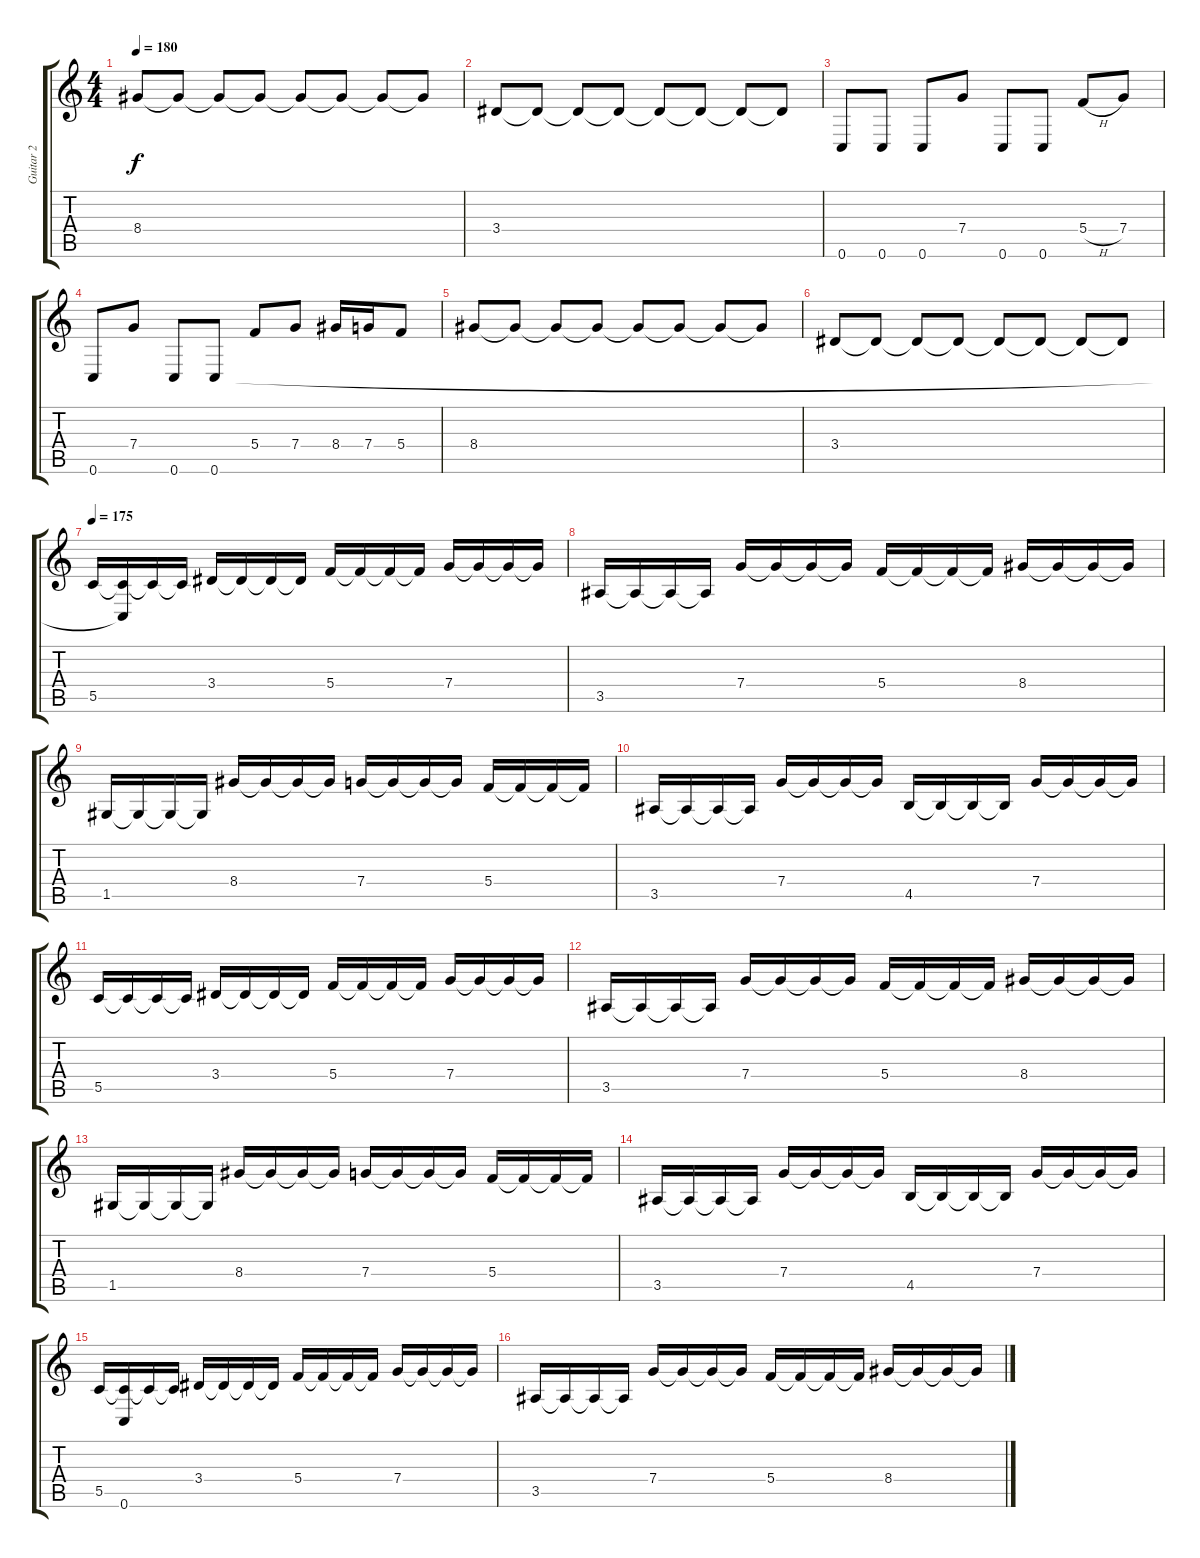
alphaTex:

\track ("Guitar 2" "Guitar 2") {instrument overdrivenguitar}
\staff {score tabs}
\tuning (D4 A3 F3 C3 G2 C2) {hide}
\ts (4 4)
\tempo 180
\clef g2
\ks c
8.4.8{dy f} 8.4{t}.8 8.4{t}.8 8.4{t}.8 8.4{t}.8 8.4{t}.8 8.4{t}.8 8.4{t}.8 |
3.4.8 3.4{t}.8 3.4{t}.8 3.4{t}.8 3.4{t}.8 3.4{t}.8 3.4{t}.8 3.4{t}.8 |
0.6.8 0.6.8 0.6.8 7.4.8 0.6.8 0.6.8 5.4{h}.8 7.4.8 |
0.6.8 7.4.8 0.6.8 0.6.8 5.4.8 7.4.8 8.4.16 7.4.16 5.4.8 |
8.4.8 8.4{t}.8 8.4{t}.8 8.4{t}.8 8.4{t}.8 8.4{t}.8 8.4{t}.8 8.4{t}.8 |
3.4.8 3.4{t}.8 3.4{t}.8 3.4{t}.8 3.4{t}.8 3.4{t}.8 3.4{t}.8 3.4{t}.8 |
\tempo 175
5.5.16 (5.5{t} 0.6{t}).16 5.5{t}.16 5.5{t}.16 3.4.16 3.4{t}.16 3.4{t}.16 3.4{t}.16 5.4.16 5.4{t}.16 5.4{t}.16 5.4{t}.16 7.4.16 7.4{t}.16 7.4{t}.16 7.4{t}.16 |
3.5.16 3.5{t}.16 3.5{t}.16 3.5{t}.16 7.4.16 7.4{t}.16 7.4{t}.16 7.4{t}.16 5.4.16 5.4{t}.16 5.4{t}.16 5.4{t}.16 8.4.16 8.4{t}.16 8.4{t}.16 8.4{t}.16 |
1.5.16 1.5{t}.16 1.5{t}.16 1.5{t}.16 8.4.16 8.4{t}.16 8.4{t}.16 8.4{t}.16 7.4.16 7.4{t}.16 7.4{t}.16 7.4{t}.16 5.4.16 5.4{t}.16 5.4{t}.16 5.4{t}.16 |
3.5.16 3.5{t}.16 3.5{t}.16 3.5{t}.16 7.4.16 7.4{t}.16 7.4{t}.16 7.4{t}.16 4.5.16 4.5{t}.16 4.5{t}.16 4.5{t}.16 7.4.16 7.4{t}.16 7.4{t}.16 7.4{t}.16 |
5.5.16 5.5{t}.16 5.5{t}.16 5.5{t}.16 3.4.16 3.4{t}.16 3.4{t}.16 3.4{t}.16 5.4.16 5.4{t}.16 5.4{t}.16 5.4{t}.16 7.4.16 7.4{t}.16 7.4{t}.16 7.4{t}.16 |
3.5.16 3.5{t}.16 3.5{t}.16 3.5{t}.16 7.4.16 7.4{t}.16 7.4{t}.16 7.4{t}.16 5.4.16 5.4{t}.16 5.4{t}.16 5.4{t}.16 8.4.16 8.4{t}.16 8.4{t}.16 8.4{t}.16 |
1.5.16 1.5{t}.16 1.5{t}.16 1.5{t}.16 8.4.16 8.4{t}.16 8.4{t}.16 8.4{t}.16 7.4.16 7.4{t}.16 7.4{t}.16 7.4{t}.16 5.4.16 5.4{t}.16 5.4{t}.16 5.4{t}.16 |
3.5.16 3.5{t}.16 3.5{t}.16 3.5{t}.16 7.4.16 7.4{t}.16 7.4{t}.16 7.4{t}.16 4.5.16 4.5{t}.16 4.5{t}.16 4.5{t}.16 7.4.16 7.4{t}.16 7.4{t}.16 7.4{t}.16 |
5.5.16 (5.5{t} 0.6).16 5.5{t}.16 5.5{t}.16 3.4.16 3.4{t}.16 3.4{t}.16 3.4{t}.16 5.4.16 5.4{t}.16 5.4{t}.16 5.4{t}.16 7.4.16 7.4{t}.16 7.4{t}.16 7.4{t}.16 |
3.5.16 3.5{t}.16 3.5{t}.16 3.5{t}.16 7.4.16 7.4{t}.16 7.4{t}.16 7.4{t}.16 5.4.16 5.4{t}.16 5.4{t}.16 5.4{t}.16 8.4.16 8.4{t}.16 8.4{t}.16 8.4{t}.16
